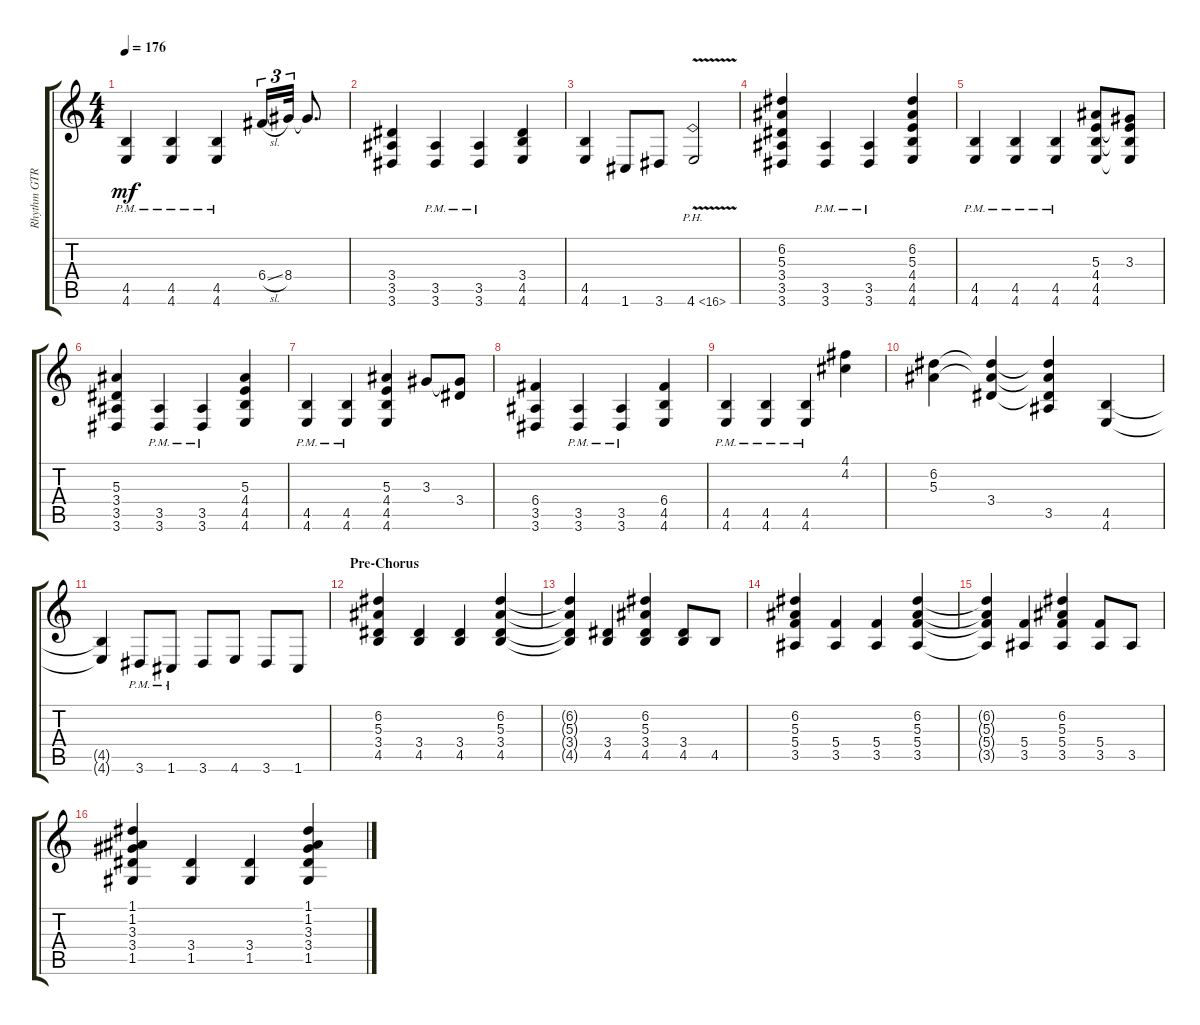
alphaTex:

\track ("Rhythm GTR 2" "Rhythm GTR") {instrument distortionguitar}
\staff {score tabs}
\tuning (D4 A3 F3 C3 G2 C2) {hide}
\ts (4 4)
\tempo 176
\clef g2
\ks aminor
(4.5{pm} 4.6{pm}).4{dy mf} (4.5{pm} 4.6{pm}).4 (4.5{pm} 4.6{pm}).4 6.4{sl}.16{tu (3 2)} 8.4.32{tu (3 2)} 8.4{t}.8{d} |
(3.4 3.5 3.6).4 (3.5{pm} 3.6{pm}).4 (3.5{pm} 3.6{pm}).4 (3.4 4.5 4.6).4 |
(4.5 4.6).4 1.6.8 3.6.8 4.6{ph 12 v}.2 |
(6.2 5.3 3.4 3.5 3.6).4 (3.5{pm} 3.6{pm}).4 (3.5{pm} 3.6{pm}).4 (6.2 5.3 4.4 4.5 4.6).4 |
(4.5{pm} 4.6{pm}).4 (4.5{pm} 4.6{pm}).4 (4.5{pm} 4.6{pm}).4 (5.3 4.4 4.5 4.6).8 (3.3 4.4{t} 4.5{t} 4.6{t}).8 |
(5.3 3.4 3.5 3.6).4 (3.5{pm} 3.6{pm}).4 (3.5{pm} 3.6{pm}).4 (5.3 4.4 4.5 4.6).4 |
(4.5{pm} 4.6{pm}).4 (4.5{pm} 4.6{pm}).4 (5.3 4.4 4.5 4.6).4 3.3.8 (3.3{t} 3.4).8 |
(6.4 3.5 3.6).4 (3.5{pm} 3.6{pm}).4 (3.5{pm} 3.6{pm}).4 (6.4 4.5 4.6).4 |
(4.5{pm} 4.6{pm}).4 (4.5{pm} 4.6{pm}).4 (4.5{pm} 4.6{pm}).4 (4.1 4.2).4 |
(6.2 5.3).4 (6.2{t} 5.3{t} 3.4).4 (6.2{t} 5.3{t} 3.4{t} 3.5).4 (4.5 4.6).4 |
(4.5{t} 4.6{t}).4 3.6{pm}.8 1.6{pm}.8 3.6.8 4.6.8 3.6.8 1.6.8 |
\section ("" "Pre-Chorus")
(6.2 5.3 3.4 4.5).4 (3.4 4.5).4 (3.4 4.5).4 (6.2 5.3 3.4 4.5).4 |
(6.2{t} 5.3{t} 3.4{t} 4.5{t}).4 (3.4 4.5).4 (6.2 5.3 3.4 4.5).4 (3.4 4.5).8 4.5.8 |
(6.2 5.3 5.4 3.5).4 (5.4 3.5).4 (5.4 3.5).4 (6.2 5.3 5.4 3.5).4 |
(6.2{t} 5.3{t} 5.4{t} 3.5{t}).4 (5.4 3.5).4 (6.2 5.3 5.4 3.5).4 (5.4 3.5).8 3.5.8 |
(1.1 1.2 3.3 3.4 1.5).4 (3.4 1.5).4 (3.4 1.5).4 (1.1 1.2 3.3 3.4 1.5).4
